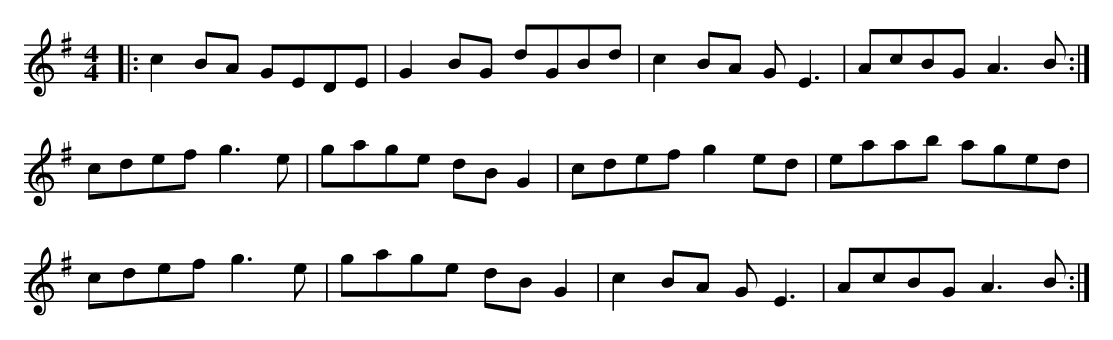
X:1
M:4/4
K:Ador
|:c2BA GEDE|G2BG dGBd|c2BA GE3|AcBG A3B:|
cdef g3e|gage dBG2|cdef g2ed|eaab aged|
cdef g3e|gage dBG2|c2BA GE3|AcBG A3B:|
